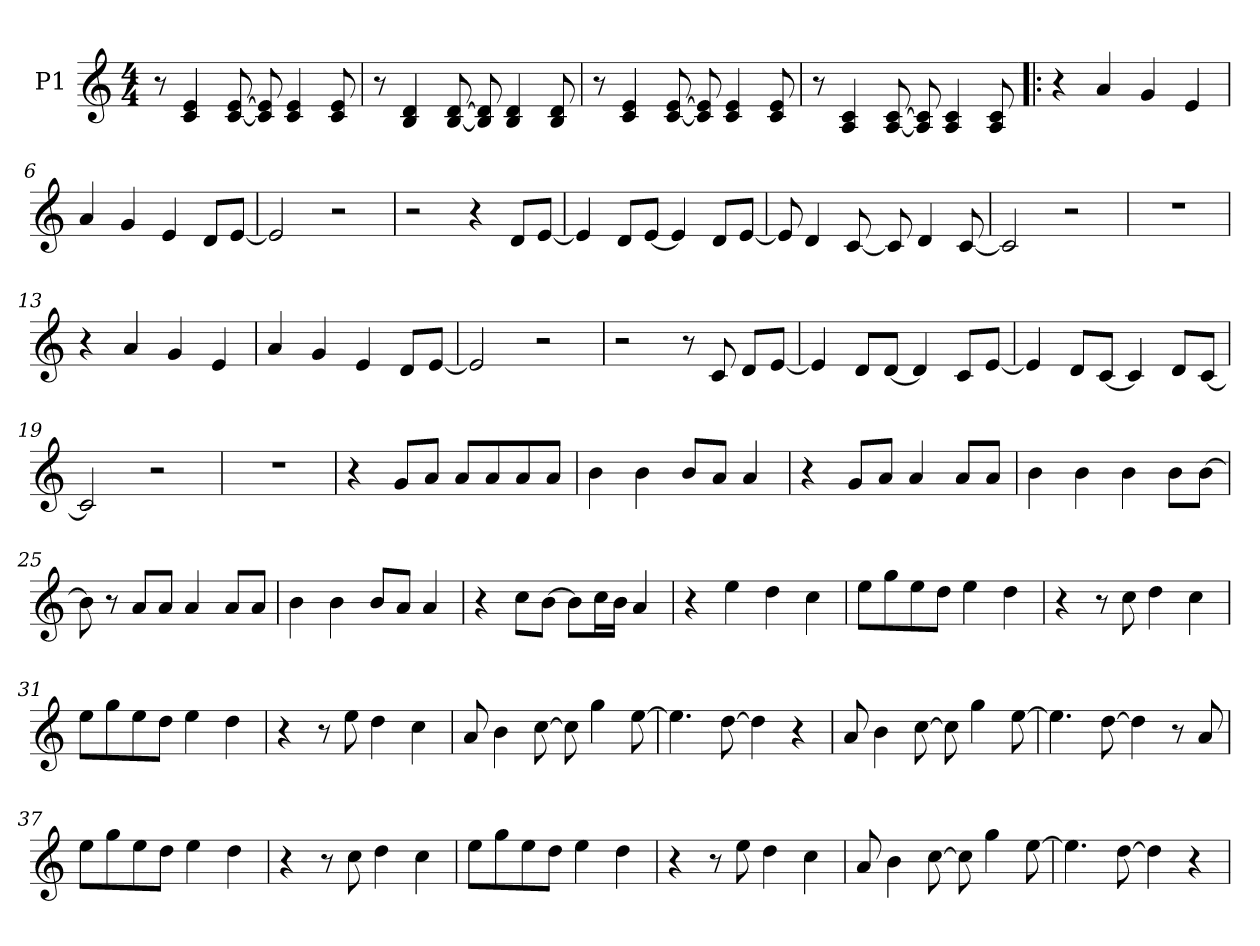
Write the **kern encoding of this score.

**kern
*part1
*staff1
*I"P1
*clefG2
*k[]
*M4/4
*MM147
=1
8r
4c/ 4e/
[<8c/ [>8e/
8c/] 8e/]
4c/ 4e/
8c/ 8e/
=2
8r
4B/ 4d/
[<8B/ [>8d/
8B/] 8d/]
4B/ 4d/
8B/ 8d/
=3
8r
4c/ 4e/
[<8c/ [>8e/
8c/] 8e/]
4c/ 4e/
8c/ 8e/
=4
8r
4A/ 4c/
[<8A/ [>8c/
8A/] 8c/]
4A/ 4c/
8A/ 8c/
!!LO:LB:g=z
=5!|:
4r
4a/
4g/
4e/
=6
4a/
4g/
4e/
8d/L
[<8e/J
=7
2e/]
2r
=8
2r
4r
8d/L
[<8e/J
=9
4e/]
8d/L
[<8e/J
4e/]
8d/L
[<8e/J
!!LO:LB:g=z
=10
8e/]
4d/
[<8c/
8c/]
4d/
[<8c/
=11
2c/]
2r
=12
1r
=13
4r
4a/
4g/
4e/
=14
4a/
4g/
4e/
8d/L
[<8e/J
=15
2e/]
2r
!!LO:LB:g=z
=16
2r
8r
8c/
8d/L
[<8e/J
=17
4e/]
8d/L
[<8d/J
4d/]
8c/L
[<8e/J
=18
4e/]
8d/L
[<8c/J
4c/]
8d/L
[<8c/J
=19
2c/]
2r
=20
1r
=21
4r
8g/L
8a/J
8a/L
8a/
8a/
8a/J
!!LO:LB:g=z
=22
4b\
4b\
8b/L
8a/J
4a/
=23
4r
8g/L
8a/J
4a/
8a/L
8a/J
=24
4b\
4b\
4b\
8b\L
[>8b\J
=25
8b\]
8r
8a/L
8a/J
4a/
8a/L
8a/J
=26
4b\
4b\
8b/L
8a/J
4a/
!!LO:LB:g=z
=27
4r
8cc\L
[>8b\J
8b\L]
16cc\L
16b\JJ
4a/
=28
4r
4ee\
4dd\
4cc\
=29
8ee\L
8gg\
8ee\
8dd\J
4ee\
4dd\
=30
4r
8r
8cc\
4dd\
4cc\
=31
8ee\L
8gg\
8ee\
8dd\J
4ee\
4dd\
!!LO:LB:g=z
=32
4r
8r
8ee\
4dd\
4cc\
=33
8a/
4b\
[>8cc\
8cc\]
4gg\
[>8ee\
=34
4.ee\]
[>8dd\
4dd\]
4r
=35
8a/
4b\
[>8cc\
8cc\]
4gg\
[>8ee\
=36
4.ee\]
[>8dd\
4dd\]
8r
8a/
!!LO:LB:g=z
=37
8ee\L
8gg\
8ee\
8dd\J
4ee\
4dd\
=38
4r
8r
8cc\
4dd\
4cc\
=39
8ee\L
8gg\
8ee\
8dd\J
4ee\
4dd\
=40
4r
8r
8ee\
4dd\
4cc\
=41
8a/
4b\
[>8cc\
8cc\]
4gg\
[>8ee\
!!LO:LB:g=z
=42
4.ee\]
[>8dd\
4dd\]
4r
=
*-
